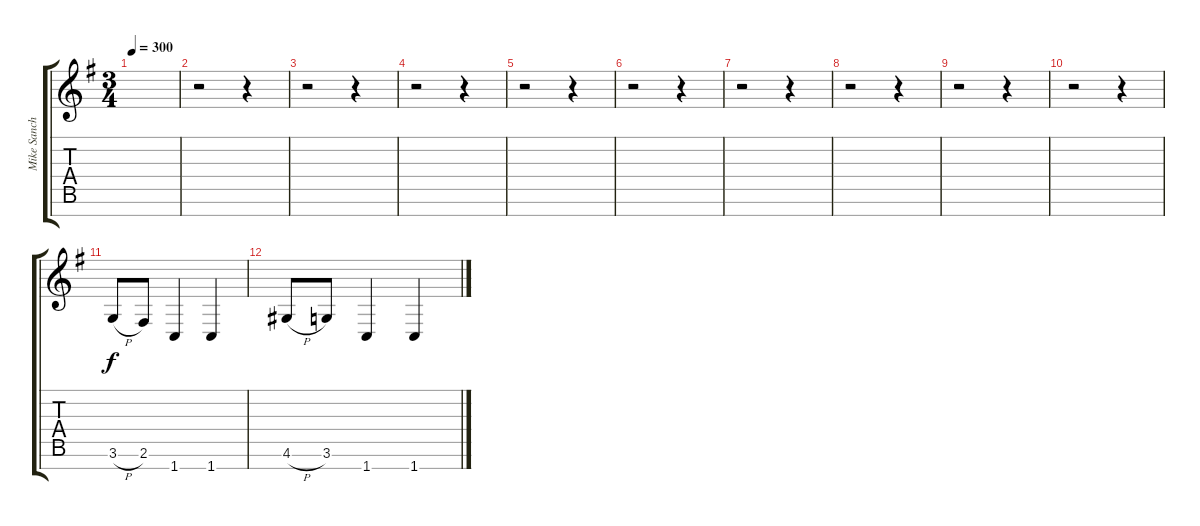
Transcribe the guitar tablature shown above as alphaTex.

\track ("Mike Sanchez (if mike played 7)" "Mike Sanch") {instrument distortionguitar}
\staff {score tabs}
\tuning (E4 B3 G3 D3 A2 E2 B1) {hide}
\ts (3 4)
\tempo 300
\clef g2
\ks g
|
r.2 r.4 |
r.2 r.4 |
r.2 r.4 |
r.2 r.4 |
r.2 r.4 |
r.2 r.4 |
r.2 r.4 |
r.2 r.4 |
r.2 r.4 |
3.6{h}.8 2.6.8 1.7.4 1.7.4 |
4.6{h}.8 3.6.8 1.7.4 1.7.4
